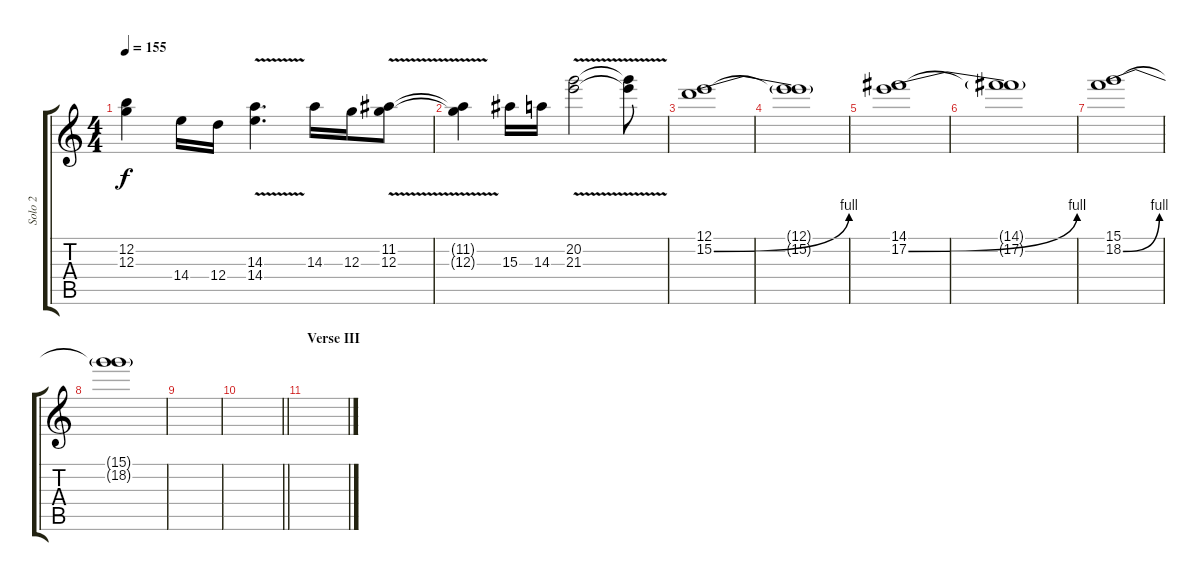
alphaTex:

\track ("Solo 2" "Solo 2") {instrument distortionguitar}
\staff {score tabs}
\tuning (E4 B3 G3 D3 A2 D2) {hide}
\ts (4 4)
\tempo 155
\clef g2
\ks c
(12.2{t} 12.3{t}).4{dy f} 14.4.16 12.4.16 (14.3{v} 14.4{v}).4{d} 14.3.16 12.3.16 (11.2{v} 12.3{v}).8 |
(11.2{t} 12.3{t}).4 15.3.16 14.3.16 (20.2{v} 21.3{v}).2 (20.2{t} 21.3{t}).8 |
(12.1 15.2{be (bend 0 0 60 4)}).1 |
(12.1{t} 15.2{t}).1 |
(14.1 17.2{be (bend 0 0 60 4)}).1 |
(14.1{t} 17.2{t}).1 |
(15.1 18.2{be (bend 0 0 60 4)}).1 |
(15.1{t} 18.2{t}).1 |
|
\barLineRight lightlight
|
\section ("" "Verse III")
